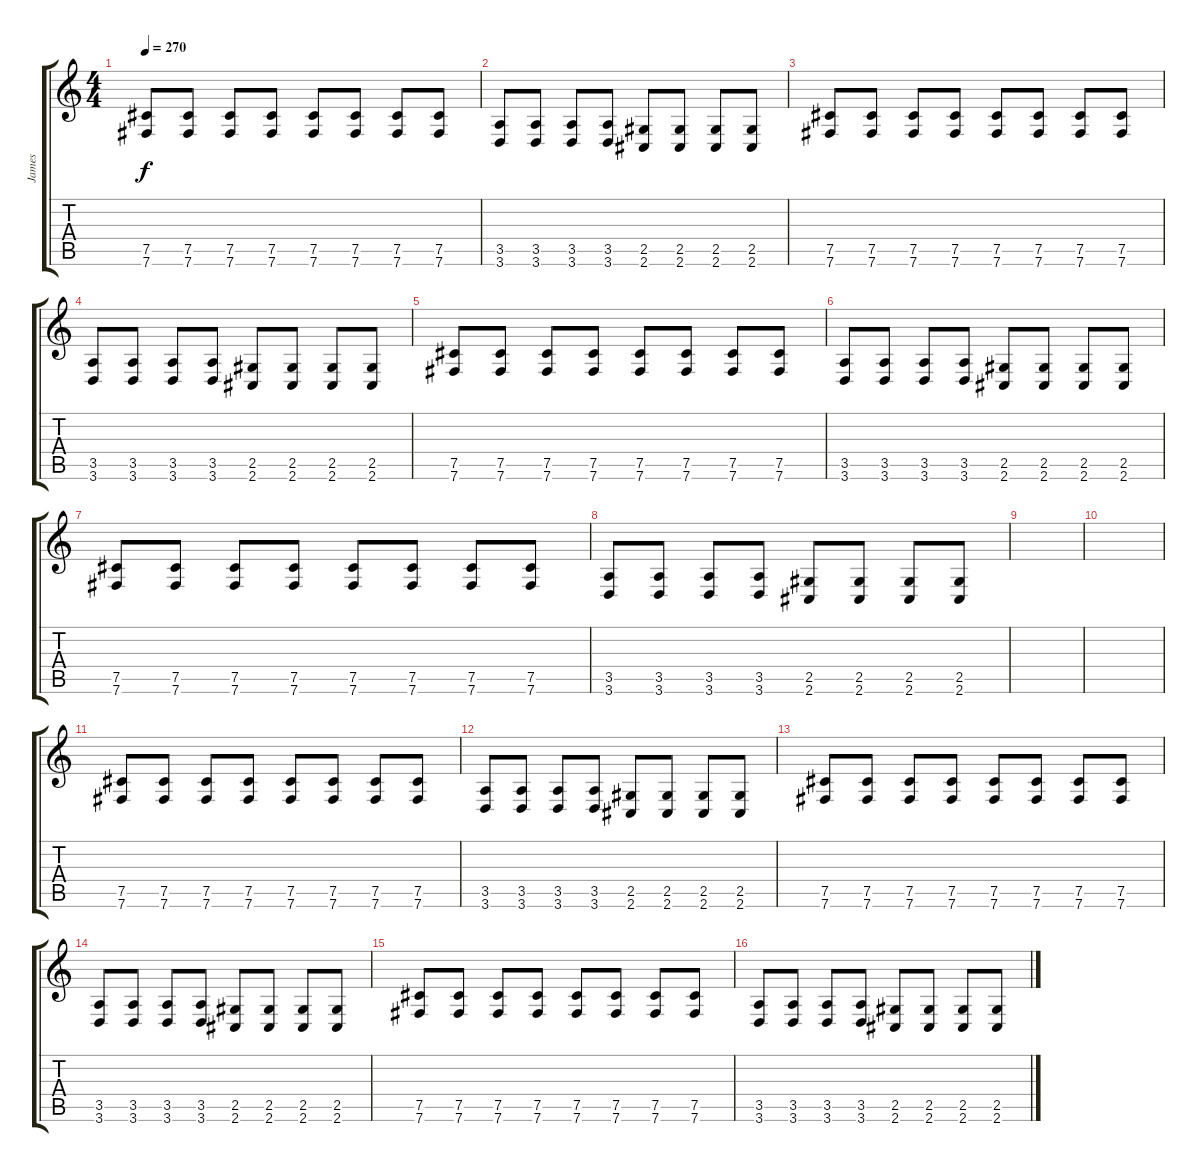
\track ("James" "James") {instrument distortionguitar}
\staff {score tabs}
\tuning (Db4 Ab3 E3 B2 Gb2 B1) {hide}
\ts (4 4)
\tempo 270
\clef g2
\ks c
(7.5 7.6).8{dy f} (7.5 7.6).8 (7.5 7.6).8 (7.5 7.6).8 (7.5 7.6).8 (7.5 7.6).8 (7.5 7.6).8 (7.5 7.6).8 |
(3.5 3.6).8 (3.5 3.6).8 (3.5 3.6).8 (3.5 3.6).8 (2.5 2.6).8 (2.5 2.6).8 (2.5 2.6).8 (2.5 2.6).8 |
(7.5 7.6).8 (7.5 7.6).8 (7.5 7.6).8 (7.5 7.6).8 (7.5 7.6).8 (7.5 7.6).8 (7.5 7.6).8 (7.5 7.6).8 |
(3.5 3.6).8 (3.5 3.6).8 (3.5 3.6).8 (3.5 3.6).8 (2.5 2.6).8 (2.5 2.6).8 (2.5 2.6).8 (2.5 2.6).8 |
(7.5 7.6).8 (7.5 7.6).8 (7.5 7.6).8 (7.5 7.6).8 (7.5 7.6).8 (7.5 7.6).8 (7.5 7.6).8 (7.5 7.6).8 |
(3.5 3.6).8 (3.5 3.6).8 (3.5 3.6).8 (3.5 3.6).8 (2.5 2.6).8 (2.5 2.6).8 (2.5 2.6).8 (2.5 2.6).8 |
(7.5 7.6).8 (7.5 7.6).8 (7.5 7.6).8 (7.5 7.6).8 (7.5 7.6).8 (7.5 7.6).8 (7.5 7.6).8 (7.5 7.6).8 |
(3.5 3.6).8 (3.5 3.6).8 (3.5 3.6).8 (3.5 3.6).8 (2.5 2.6).8 (2.5 2.6).8 (2.5 2.6).8 (2.5 2.6).8 |
|
|
(7.5 7.6).8 (7.5 7.6).8 (7.5 7.6).8 (7.5 7.6).8 (7.5 7.6).8 (7.5 7.6).8 (7.5 7.6).8 (7.5 7.6).8 |
(3.5 3.6).8 (3.5 3.6).8 (3.5 3.6).8 (3.5 3.6).8 (2.5 2.6).8 (2.5 2.6).8 (2.5 2.6).8 (2.5 2.6).8 |
(7.5 7.6).8 (7.5 7.6).8 (7.5 7.6).8 (7.5 7.6).8 (7.5 7.6).8 (7.5 7.6).8 (7.5 7.6).8 (7.5 7.6).8 |
(3.5 3.6).8 (3.5 3.6).8 (3.5 3.6).8 (3.5 3.6).8 (2.5 2.6).8 (2.5 2.6).8 (2.5 2.6).8 (2.5 2.6).8 |
(7.5 7.6).8 (7.5 7.6).8 (7.5 7.6).8 (7.5 7.6).8 (7.5 7.6).8 (7.5 7.6).8 (7.5 7.6).8 (7.5 7.6).8 |
(3.5 3.6).8 (3.5 3.6).8 (3.5 3.6).8 (3.5 3.6).8 (2.5 2.6).8 (2.5 2.6).8 (2.5 2.6).8 (2.5 2.6).8
